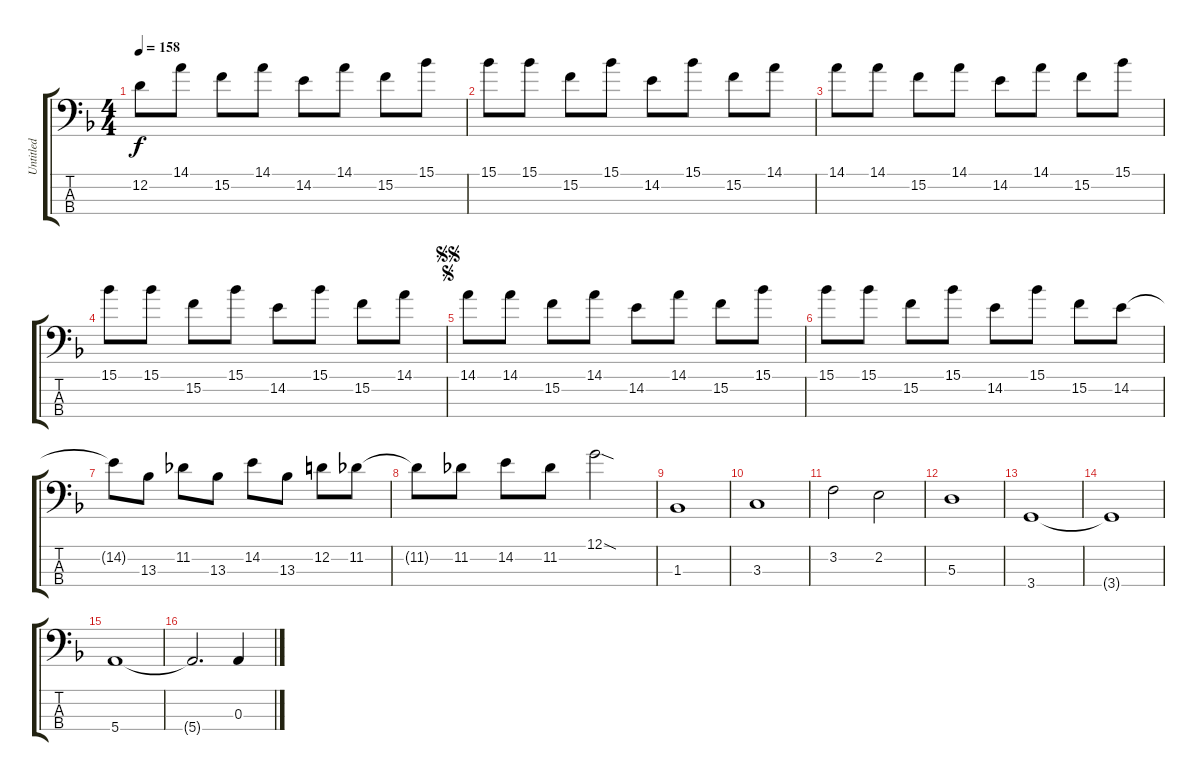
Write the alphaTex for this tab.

\track ("Untitled" "Untitled") {instrument electricbassfinger}
\staff {score tabs}
\tuning (G2 D2 A1 E1) {hide}
\ts (4 4)
\tempo 158
\clef f4
\ks f
12.2{t}.8{dy f} 14.1.8 15.2.8 14.1.8 14.2.8 14.1.8 15.2.8 15.1.8 |
15.1.8 15.1.8 15.2.8 15.1.8 14.2.8 15.1.8 15.2.8 14.1.8 |
14.1.8 14.1.8 15.2.8 14.1.8 14.2.8 14.1.8 15.2.8 15.1.8 |
15.1.8 15.1.8 15.2.8 15.1.8 14.2.8 15.1.8 15.2.8 14.1.8 |
\jump segno
\jump segnosegno
14.1.8 14.1.8 15.2.8 14.1.8 14.2.8 14.1.8 15.2.8 15.1.8 |
15.1.8 15.1.8 15.2.8 15.1.8 14.2.8 15.1.8 15.2.8 14.2.8 |
14.2{t}.8 13.3.8 11.2.8 13.3.8 14.2.8 13.3.8 12.2.8 11.2.8 |
11.2{t}.8 11.2.8 14.2.8 11.2.8 12.1{sod}.2 |
1.3.1 |
3.3.1 |
3.2.2 2.2.2 |
5.3.1 |
3.4.1 |
3.4{t}.1 |
5.4.1 |
5.4{t}.2{d} 0.3{ss}.4
